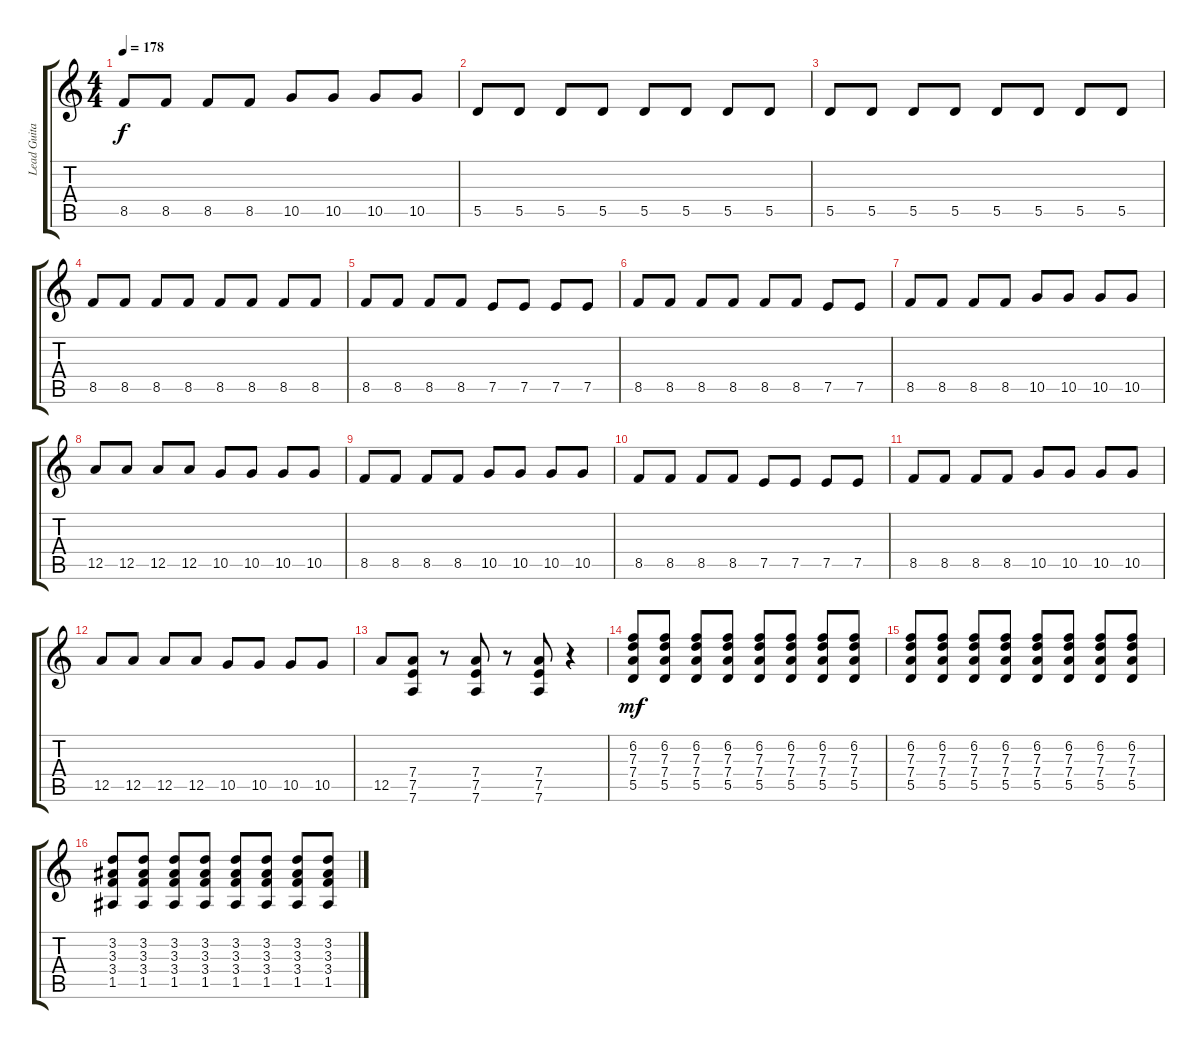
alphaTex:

\track ("Lead Guitar  " "Lead Guita") {instrument overdrivenguitar}
\staff {score tabs}
\tuning (E4 B3 G3 D3 A2 D2) {hide}
\ts (4 4)
\tempo 178
\clef g2
\ks c
8.5.8{dy f} 8.5.8 8.5.8 8.5.8 10.5.8 10.5.8 10.5.8 10.5.8 |
5.5.8 5.5.8 5.5.8 5.5.8 5.5.8 5.5.8 5.5.8 5.5.8 |
5.5.8 5.5.8 5.5.8 5.5.8 5.5.8 5.5.8 5.5.8 5.5.8 |
8.5.8 8.5.8 8.5.8 8.5.8 8.5.8 8.5.8 8.5.8 8.5.8 |
8.5.8 8.5.8 8.5.8 8.5.8 7.5.8 7.5.8 7.5.8 7.5.8 |
8.5.8 8.5.8 8.5.8 8.5.8 8.5.8 8.5.8 7.5.8 7.5.8 |
8.5.8 8.5.8 8.5.8 8.5.8 10.5.8 10.5.8 10.5.8 10.5.8 |
12.5.8 12.5.8 12.5.8 12.5.8 10.5.8 10.5.8 10.5.8 10.5.8 |
8.5.8 8.5.8 8.5.8 8.5.8 10.5.8 10.5.8 10.5.8 10.5.8 |
8.5.8 8.5.8 8.5.8 8.5.8 7.5.8 7.5.8 7.5.8 7.5.8 |
8.5.8 8.5.8 8.5.8 8.5.8 10.5.8 10.5.8 10.5.8 10.5.8 |
12.5.8 12.5.8 12.5.8 12.5.8 10.5.8 10.5.8 10.5.8 10.5.8 |
12.5.8 (7.4 7.5 7.6).8 r.8 (7.4 7.5 7.6).8 r.8 (7.4 7.5 7.6).8 r.4 |
(6.2 7.3 7.4 5.5).8{dy mf} (6.2 7.3 7.4 5.5).8 (6.2 7.3 7.4 5.5).8 (6.2 7.3 7.4 5.5).8 (6.2 7.3 7.4 5.5).8 (6.2 7.3 7.4 5.5).8 (6.2 7.3 7.4 5.5).8 (6.2 7.3 7.4 5.5).8 |
(6.2 7.3 7.4 5.5).8 (6.2 7.3 7.4 5.5).8 (6.2 7.3 7.4 5.5).8 (6.2 7.3 7.4 5.5).8 (6.2 7.3 7.4 5.5).8 (6.2 7.3 7.4 5.5).8 (6.2 7.3 7.4 5.5).8 (6.2 7.3 7.4 5.5).8 |
(3.2 3.3 3.4 1.5).8 (3.2 3.3 3.4 1.5).8 (3.2 3.3 3.4 1.5).8 (3.2 3.3 3.4 1.5).8 (3.2 3.3 3.4 1.5).8 (3.2 3.3 3.4 1.5).8 (3.2 3.3 3.4 1.5).8 (3.2 3.3 3.4 1.5).8
